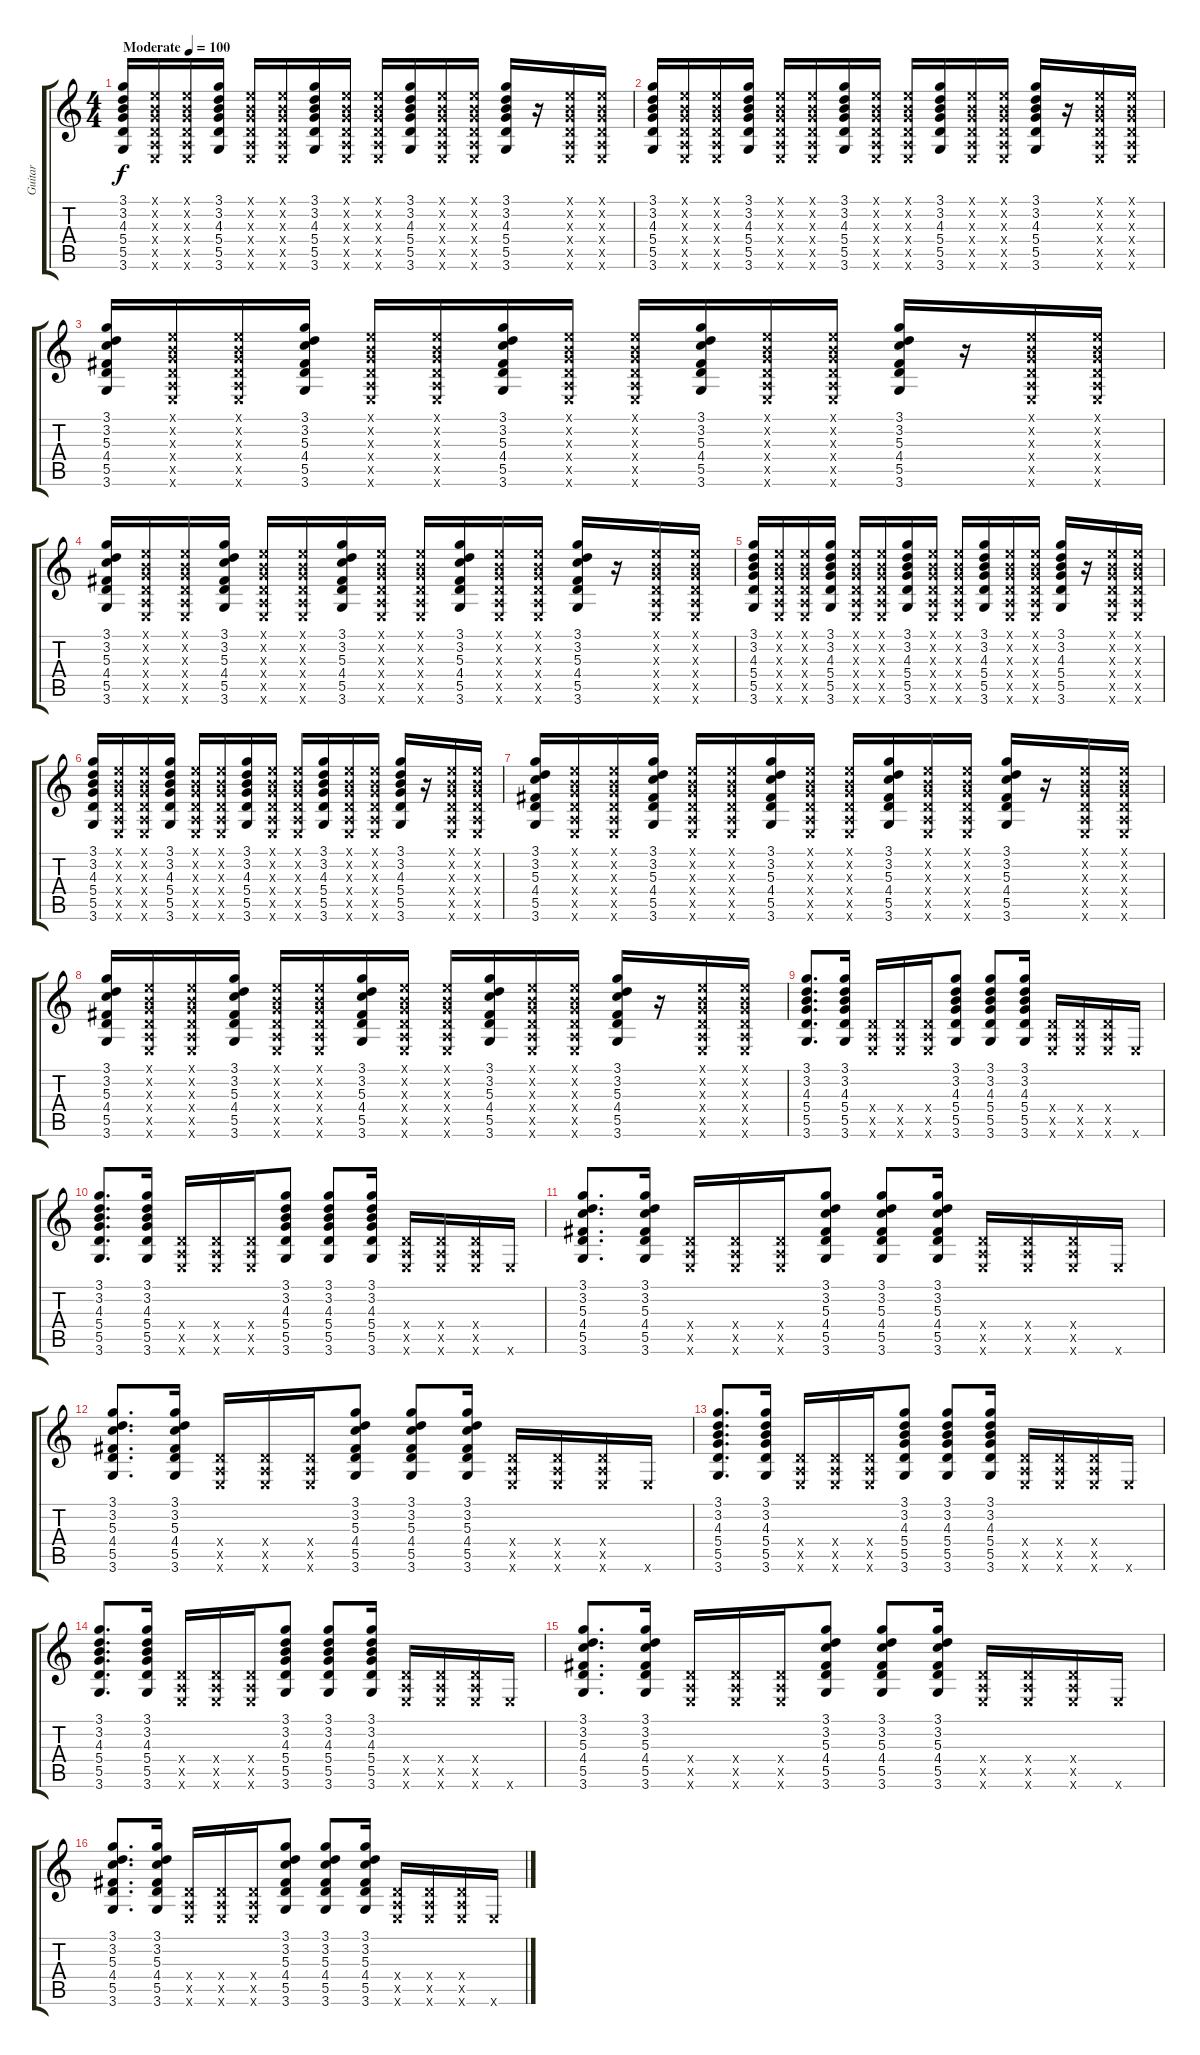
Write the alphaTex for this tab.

\track ("Guitar" "Guitar") {instrument acousticguitarnylon}
\staff {score tabs}
\tuning (E4 B3 G3 D3 A2 E2) {hide}
\ts (4 4)
\tempo (100 "Moderate")
\clef g2
\ks c
(3.1 3.2 4.3 5.4 5.5 3.6).16{dy f instrument acousticguitarnylon} (0.1{x} 0.2{x} 0.3{x} 0.4{x} 0.5{x} 0.6{x}).16 (0.1{x} 0.2{x} 0.3{x} 0.4{x} 0.5{x} 0.6{x}).16 (3.1 3.2 4.3 5.4 5.5 3.6).16 (0.1{x} 0.2{x} 0.3{x} 0.4{x} 0.5{x} 0.6{x}).16 (0.1{x} 0.2{x} 0.3{x} 0.4{x} 0.5{x} 0.6{x}).16 (3.1 3.2 4.3 5.4 5.5 3.6).16 (0.1{x} 0.2{x} 0.3{x} 0.4{x} 0.5{x} 0.6{x}).16 (0.1{x} 0.2{x} 0.3{x} 0.4{x} 0.5{x} 0.6{x}).16 (3.1 3.2 4.3 5.4 5.5 3.6).16 (0.1{x} 0.2{x} 0.3{x} 0.4{x} 0.5{x} 0.6{x}).16 (0.1{x} 0.2{x} 0.3{x} 0.4{x} 0.5{x} 0.6{x}).16 (3.1 3.2 4.3 5.4 5.5 3.6).16 r.16 (0.1{x} 0.2{x} 0.3{x} 0.4{x} 0.5{x} 0.6{x}).16 (0.1{x} 0.2{x} 0.3{x} 0.4{x} 0.5{x} 0.6{x}).16 |
(3.1 3.2 4.3 5.4 5.5 3.6).16 (0.1{x} 0.2{x} 0.3{x} 0.4{x} 0.5{x} 0.6{x}).16 (0.1{x} 0.2{x} 0.3{x} 0.4{x} 0.5{x} 0.6{x}).16 (3.1 3.2 4.3 5.4 5.5 3.6).16 (0.1{x} 0.2{x} 0.3{x} 0.4{x} 0.5{x} 0.6{x}).16 (0.1{x} 0.2{x} 0.3{x} 0.4{x} 0.5{x} 0.6{x}).16 (3.1 3.2 4.3 5.4 5.5 3.6).16 (0.1{x} 0.2{x} 0.3{x} 0.4{x} 0.5{x} 0.6{x}).16 (0.1{x} 0.2{x} 0.3{x} 0.4{x} 0.5{x} 0.6{x}).16 (3.1 3.2 4.3 5.4 5.5 3.6).16 (0.1{x} 0.2{x} 0.3{x} 0.4{x} 0.5{x} 0.6{x}).16 (0.1{x} 0.2{x} 0.3{x} 0.4{x} 0.5{x} 0.6{x}).16 (3.1 3.2 4.3 5.4 5.5 3.6).16 r.16 (0.1{x} 0.2{x} 0.3{x} 0.4{x} 0.5{x} 0.6{x}).16 (0.1{x} 0.2{x} 0.3{x} 0.4{x} 0.5{x} 0.6{x}).16 |
(3.1 3.2 5.3 4.4 5.5 3.6).16 (0.1{x} 0.2{x} 0.3{x} 0.4{x} 0.5{x} 0.6{x}).16 (0.1{x} 0.2{x} 0.3{x} 0.4{x} 0.5{x} 0.6{x}).16 (3.1 3.2 5.3 4.4 5.5 3.6).16 (0.1{x} 0.2{x} 0.3{x} 0.4{x} 0.5{x} 0.6{x}).16 (0.1{x} 0.2{x} 0.3{x} 0.4{x} 0.5{x} 0.6{x}).16 (3.1 3.2 5.3 4.4 5.5 3.6).16 (0.1{x} 0.2{x} 0.3{x} 0.4{x} 0.5{x} 0.6{x}).16 (0.1{x} 0.2{x} 0.3{x} 0.4{x} 0.5{x} 0.6{x}).16 (3.1 3.2 5.3 4.4 5.5 3.6).16 (0.1{x} 0.2{x} 0.3{x} 0.4{x} 0.5{x} 0.6{x}).16 (0.1{x} 0.2{x} 0.3{x} 0.4{x} 0.5{x} 0.6{x}).16 (3.1 3.2 5.3 4.4 5.5 3.6).16 r.16 (0.1{x} 0.2{x} 0.3{x} 0.4{x} 0.5{x} 0.6{x}).16 (0.1{x} 0.2{x} 0.3{x} 0.4{x} 0.5{x} 0.6{x}).16 |
(3.1 3.2 5.3 4.4 5.5 3.6).16 (0.1{x} 0.2{x} 0.3{x} 0.4{x} 0.5{x} 0.6{x}).16 (0.1{x} 0.2{x} 0.3{x} 0.4{x} 0.5{x} 0.6{x}).16 (3.1 3.2 5.3 4.4 5.5 3.6).16 (0.1{x} 0.2{x} 0.3{x} 0.4{x} 0.5{x} 0.6{x}).16 (0.1{x} 0.2{x} 0.3{x} 0.4{x} 0.5{x} 0.6{x}).16 (3.1 3.2 5.3 4.4 5.5 3.6).16 (0.1{x} 0.2{x} 0.3{x} 0.4{x} 0.5{x} 0.6{x}).16 (0.1{x} 0.2{x} 0.3{x} 0.4{x} 0.5{x} 0.6{x}).16 (3.1 3.2 5.3 4.4 5.5 3.6).16 (0.1{x} 0.2{x} 0.3{x} 0.4{x} 0.5{x} 0.6{x}).16 (0.1{x} 0.2{x} 0.3{x} 0.4{x} 0.5{x} 0.6{x}).16 (3.1 3.2 5.3 4.4 5.5 3.6).16 r.16 (0.1{x} 0.2{x} 0.3{x} 0.4{x} 0.5{x} 0.6{x}).16 (0.1{x} 0.2{x} 0.3{x} 0.4{x} 0.5{x} 0.6{x}).16 |
(3.1 3.2 4.3 5.4 5.5 3.6).16 (0.1{x} 0.2{x} 0.3{x} 0.4{x} 0.5{x} 0.6{x}).16 (0.1{x} 0.2{x} 0.3{x} 0.4{x} 0.5{x} 0.6{x}).16 (3.1 3.2 4.3 5.4 5.5 3.6).16 (0.1{x} 0.2{x} 0.3{x} 0.4{x} 0.5{x} 0.6{x}).16 (0.1{x} 0.2{x} 0.3{x} 0.4{x} 0.5{x} 0.6{x}).16 (3.1 3.2 4.3 5.4 5.5 3.6).16 (0.1{x} 0.2{x} 0.3{x} 0.4{x} 0.5{x} 0.6{x}).16 (0.1{x} 0.2{x} 0.3{x} 0.4{x} 0.5{x} 0.6{x}).16 (3.1 3.2 4.3 5.4 5.5 3.6).16 (0.1{x} 0.2{x} 0.3{x} 0.4{x} 0.5{x} 0.6{x}).16 (0.1{x} 0.2{x} 0.3{x} 0.4{x} 0.5{x} 0.6{x}).16 (3.1 3.2 4.3 5.4 5.5 3.6).16 r.16 (0.1{x} 0.2{x} 0.3{x} 0.4{x} 0.5{x} 0.6{x}).16 (0.1{x} 0.2{x} 0.3{x} 0.4{x} 0.5{x} 0.6{x}).16 |
(3.1 3.2 4.3 5.4 5.5 3.6).16 (0.1{x} 0.2{x} 0.3{x} 0.4{x} 0.5{x} 0.6{x}).16 (0.1{x} 0.2{x} 0.3{x} 0.4{x} 0.5{x} 0.6{x}).16 (3.1 3.2 4.3 5.4 5.5 3.6).16 (0.1{x} 0.2{x} 0.3{x} 0.4{x} 0.5{x} 0.6{x}).16 (0.1{x} 0.2{x} 0.3{x} 0.4{x} 0.5{x} 0.6{x}).16 (3.1 3.2 4.3 5.4 5.5 3.6).16 (0.1{x} 0.2{x} 0.3{x} 0.4{x} 0.5{x} 0.6{x}).16 (0.1{x} 0.2{x} 0.3{x} 0.4{x} 0.5{x} 0.6{x}).16 (3.1 3.2 4.3 5.4 5.5 3.6).16 (0.1{x} 0.2{x} 0.3{x} 0.4{x} 0.5{x} 0.6{x}).16 (0.1{x} 0.2{x} 0.3{x} 0.4{x} 0.5{x} 0.6{x}).16 (3.1 3.2 4.3 5.4 5.5 3.6).16 r.16 (0.1{x} 0.2{x} 0.3{x} 0.4{x} 0.5{x} 0.6{x}).16 (0.1{x} 0.2{x} 0.3{x} 0.4{x} 0.5{x} 0.6{x}).16 |
(3.1 3.2 5.3 4.4 5.5 3.6).16 (0.1{x} 0.2{x} 0.3{x} 0.4{x} 0.5{x} 0.6{x}).16 (0.1{x} 0.2{x} 0.3{x} 0.4{x} 0.5{x} 0.6{x}).16 (3.1 3.2 5.3 4.4 5.5 3.6).16 (0.1{x} 0.2{x} 0.3{x} 0.4{x} 0.5{x} 0.6{x}).16 (0.1{x} 0.2{x} 0.3{x} 0.4{x} 0.5{x} 0.6{x}).16 (3.1 3.2 5.3 4.4 5.5 3.6).16 (0.1{x} 0.2{x} 0.3{x} 0.4{x} 0.5{x} 0.6{x}).16 (0.1{x} 0.2{x} 0.3{x} 0.4{x} 0.5{x} 0.6{x}).16 (3.1 3.2 5.3 4.4 5.5 3.6).16 (0.1{x} 0.2{x} 0.3{x} 0.4{x} 0.5{x} 0.6{x}).16 (0.1{x} 0.2{x} 0.3{x} 0.4{x} 0.5{x} 0.6{x}).16 (3.1 3.2 5.3 4.4 5.5 3.6).16 r.16 (0.1{x} 0.2{x} 0.3{x} 0.4{x} 0.5{x} 0.6{x}).16 (0.1{x} 0.2{x} 0.3{x} 0.4{x} 0.5{x} 0.6{x}).16 |
(3.1 3.2 5.3 4.4 5.5 3.6).16 (0.1{x} 0.2{x} 0.3{x} 0.4{x} 0.5{x} 0.6{x}).16 (0.1{x} 0.2{x} 0.3{x} 0.4{x} 0.5{x} 0.6{x}).16 (3.1 3.2 5.3 4.4 5.5 3.6).16 (0.1{x} 0.2{x} 0.3{x} 0.4{x} 0.5{x} 0.6{x}).16 (0.1{x} 0.2{x} 0.3{x} 0.4{x} 0.5{x} 0.6{x}).16 (3.1 3.2 5.3 4.4 5.5 3.6).16 (0.1{x} 0.2{x} 0.3{x} 0.4{x} 0.5{x} 0.6{x}).16 (0.1{x} 0.2{x} 0.3{x} 0.4{x} 0.5{x} 0.6{x}).16 (3.1 3.2 5.3 4.4 5.5 3.6).16 (0.1{x} 0.2{x} 0.3{x} 0.4{x} 0.5{x} 0.6{x}).16 (0.1{x} 0.2{x} 0.3{x} 0.4{x} 0.5{x} 0.6{x}).16 (3.1 3.2 5.3 4.4 5.5 3.6).16 r.16 (0.1{x} 0.2{x} 0.3{x} 0.4{x} 0.5{x} 0.6{x}).16 (0.1{x} 0.2{x} 0.3{x} 0.4{x} 0.5{x} 0.6{x}).16 |
(3.1 3.2 4.3 5.4 5.5 3.6).8{d} (3.1 3.2 4.3 5.4 5.5 3.6).16 (0.4{x} 0.5{x} 0.6{x}).16 (0.4{x} 0.5{x} 0.6{x}).16 (0.4{x} 0.5{x} 0.6{x}).16 (3.1 3.2 4.3 5.4 5.5 3.6).8 (3.1 3.2 4.3 5.4 5.5 3.6).8 (3.1 3.2 4.3 5.4 5.5 3.6).16 (0.4{x} 0.5{x} 0.6{x}).16 (0.4{x} 0.5{x} 0.6{x}).16 (0.4{x} 0.5{x} 0.6{x}).16 0.6{x}.16 |
(3.1 3.2 4.3 5.4 5.5 3.6).8{d} (3.1 3.2 4.3 5.4 5.5 3.6).16 (0.4{x} 0.5{x} 0.6{x}).16 (0.4{x} 0.5{x} 0.6{x}).16 (0.4{x} 0.5{x} 0.6{x}).16 (3.1 3.2 4.3 5.4 5.5 3.6).8 (3.1 3.2 4.3 5.4 5.5 3.6).8 (3.1 3.2 4.3 5.4 5.5 3.6).16 (0.4{x} 0.5{x} 0.6{x}).16 (0.4{x} 0.5{x} 0.6{x}).16 (0.4{x} 0.5{x} 0.6{x}).16 0.6{x}.16 |
(3.1 3.2 5.3 4.4 5.5 3.6).8{d} (3.1 3.2 5.3 4.4 5.5 3.6).16 (0.4{x} 0.5{x} 0.6{x}).16 (0.4{x} 0.5{x} 0.6{x}).16 (0.4{x} 0.5{x} 0.6{x}).16 (3.1 3.2 5.3 4.4 5.5 3.6).8 (3.1 3.2 5.3 4.4 5.5 3.6).8 (3.1 3.2 5.3 4.4 5.5 3.6).16 (0.4{x} 0.5{x} 0.6{x}).16 (0.4{x} 0.5{x} 0.6{x}).16 (0.4{x} 0.5{x} 0.6{x}).16 0.6{x}.16 |
(3.1 3.2 5.3 4.4 5.5 3.6).8{d} (3.1 3.2 5.3 4.4 5.5 3.6).16 (0.4{x} 0.5{x} 0.6{x}).16 (0.4{x} 0.5{x} 0.6{x}).16 (0.4{x} 0.5{x} 0.6{x}).16 (3.1 3.2 5.3 4.4 5.5 3.6).8 (3.1 3.2 5.3 4.4 5.5 3.6).8 (3.1 3.2 5.3 4.4 5.5 3.6).16 (0.4{x} 0.5{x} 0.6{x}).16 (0.4{x} 0.5{x} 0.6{x}).16 (0.4{x} 0.5{x} 0.6{x}).16 0.6{x}.16 |
(3.1 3.2 4.3 5.4 5.5 3.6).8{d} (3.1 3.2 4.3 5.4 5.5 3.6).16 (0.4{x} 0.5{x} 0.6{x}).16 (0.4{x} 0.5{x} 0.6{x}).16 (0.4{x} 0.5{x} 0.6{x}).16 (3.1 3.2 4.3 5.4 5.5 3.6).8 (3.1 3.2 4.3 5.4 5.5 3.6).8 (3.1 3.2 4.3 5.4 5.5 3.6).16 (0.4{x} 0.5{x} 0.6{x}).16 (0.4{x} 0.5{x} 0.6{x}).16 (0.4{x} 0.5{x} 0.6{x}).16 0.6{x}.16 |
(3.1 3.2 4.3 5.4 5.5 3.6).8{d} (3.1 3.2 4.3 5.4 5.5 3.6).16 (0.4{x} 0.5{x} 0.6{x}).16 (0.4{x} 0.5{x} 0.6{x}).16 (0.4{x} 0.5{x} 0.6{x}).16 (3.1 3.2 4.3 5.4 5.5 3.6).8 (3.1 3.2 4.3 5.4 5.5 3.6).8 (3.1 3.2 4.3 5.4 5.5 3.6).16 (0.4{x} 0.5{x} 0.6{x}).16 (0.4{x} 0.5{x} 0.6{x}).16 (0.4{x} 0.5{x} 0.6{x}).16 0.6{x}.16 |
(3.1 3.2 5.3 4.4 5.5 3.6).8{d} (3.1 3.2 5.3 4.4 5.5 3.6).16 (0.4{x} 0.5{x} 0.6{x}).16 (0.4{x} 0.5{x} 0.6{x}).16 (0.4{x} 0.5{x} 0.6{x}).16 (3.1 3.2 5.3 4.4 5.5 3.6).8 (3.1 3.2 5.3 4.4 5.5 3.6).8 (3.1 3.2 5.3 4.4 5.5 3.6).16 (0.4{x} 0.5{x} 0.6{x}).16 (0.4{x} 0.5{x} 0.6{x}).16 (0.4{x} 0.5{x} 0.6{x}).16 0.6{x}.16 |
(3.1 3.2 5.3 4.4 5.5 3.6).8{d} (3.1 3.2 5.3 4.4 5.5 3.6).16 (0.4{x} 0.5{x} 0.6{x}).16 (0.4{x} 0.5{x} 0.6{x}).16 (0.4{x} 0.5{x} 0.6{x}).16 (3.1 3.2 5.3 4.4 5.5 3.6).8 (3.1 3.2 5.3 4.4 5.5 3.6).8 (3.1 3.2 5.3 4.4 5.5 3.6).16 (0.4{x} 0.5{x} 0.6{x}).16 (0.4{x} 0.5{x} 0.6{x}).16 (0.4{x} 0.5{x} 0.6{x}).16 0.6{x}.16
